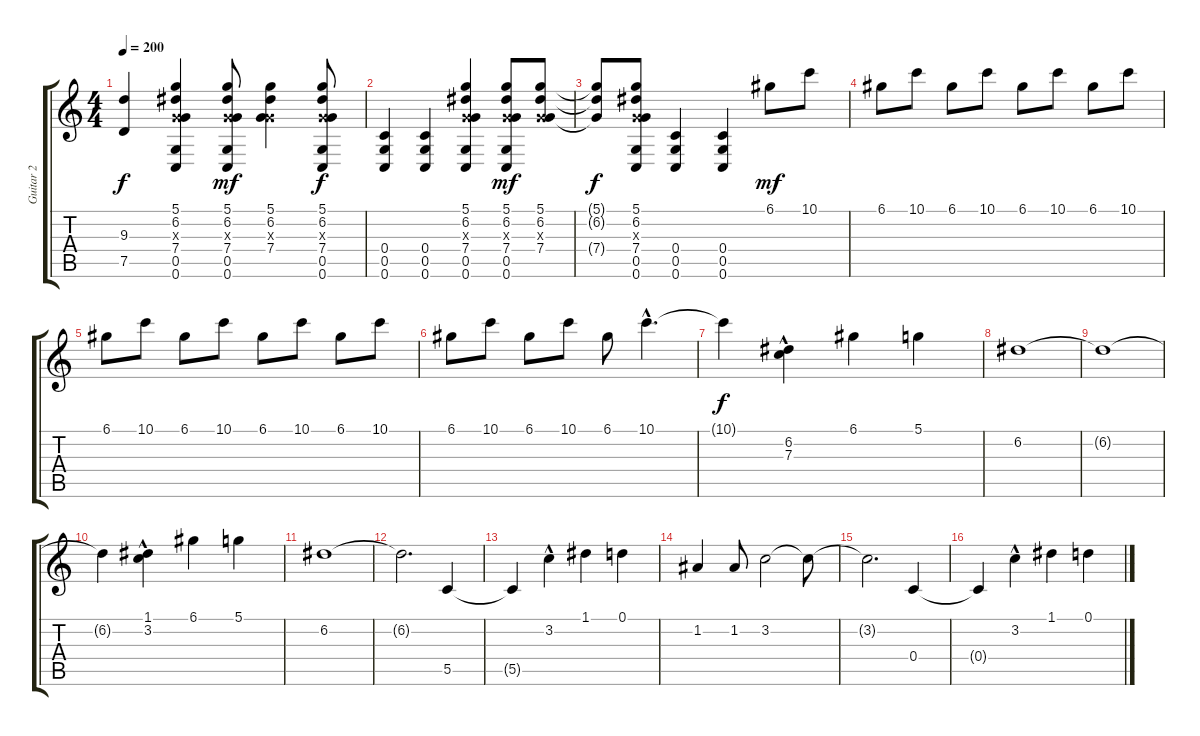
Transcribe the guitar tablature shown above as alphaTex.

\track ("Guitar 2" "Guitar 2") {instrument distortionguitar}
\staff {score tabs}
\tuning (D4 A3 F3 C3 G2 C2) {hide}
\ts (4 4)
\tempo 200
\clef g2
\ks c
(9.3{t} 7.5{t}).4{dy f} (5.1 6.2 2.3{x} 7.4 0.5 0.6).4{instrument distortionguitar} (5.1 6.2 2.3{x} 7.4 0.5 0.6).8{dy mf} (5.1 6.2 2.3{x} 7.4).4 (5.1 6.2 2.3{x} 7.4 0.5 0.6).8{dy f} |
(0.4 0.5 0.6).4{instrument electricguitarmuted} (0.4 0.5 0.6).4 (5.1 6.2 2.3{x} 7.4 0.5 0.6).4{instrument distortionguitar} (5.1 6.2 2.3{x} 7.4 0.5 0.6).8{dy mf} (5.1 6.2 2.3{x} 7.4).8 |
(5.1{t} 6.2{t} 7.4{t}).8{dy f} (5.1 6.2 2.3{x} 7.4 0.5 0.6).8 (0.4 0.5 0.6).4{instrument electricguitarmuted} (0.4 0.5 0.6).4 6.1.8{dy mf instrument distortionguitar} 10.1.8 |
6.1.8 10.1.8 6.1.8 10.1.8 6.1.8 10.1.8 6.1.8 10.1.8 |
6.1.8 10.1.8 6.1.8 10.1.8 6.1.8 10.1.8 6.1.8 10.1.8 |
6.1.8 10.1.8 6.1.8 10.1.8 6.1.8 10.1{hac}.4{d} |
10.1{t}.4{dy f} (6.2{hac} 7.3).4{instrument electricguitarjazz} 6.1.4 5.1.4 |
6.2.1 |
6.2{t}.1 |
6.2{t}.4 (1.1{hac} 3.2).4 6.1.4 5.1.4 |
6.2.1 |
6.2{t}.2{d} 5.5.4 |
5.5{t}.4 3.2{hac}.4 1.1.4 0.1.4 |
1.2.4 1.2.8 3.2.2 3.2{t}.8 |
3.2{t}.2{d} 0.4.4 |
0.4{t}.4 3.2{hac}.4 1.1.4 0.1.4
